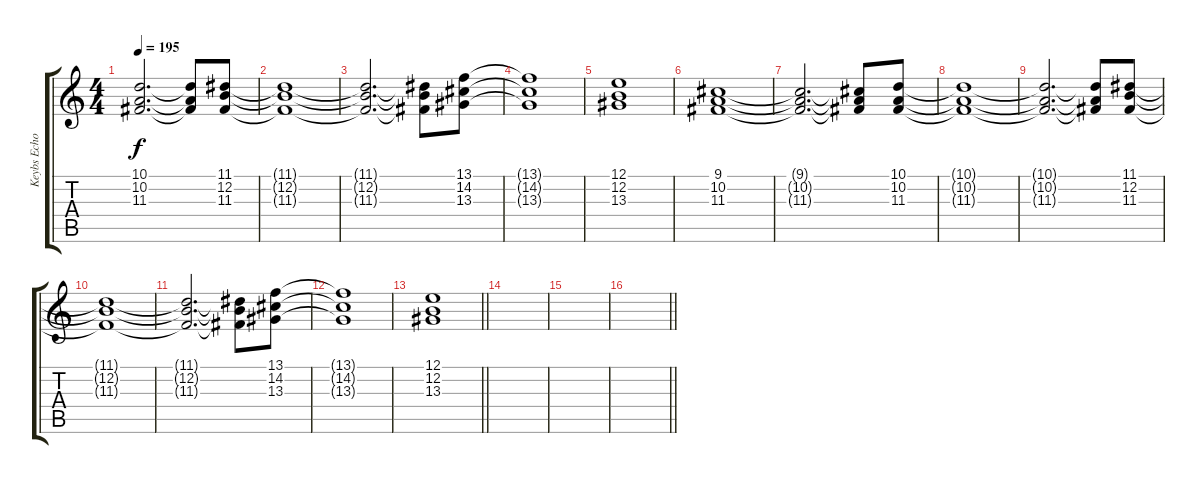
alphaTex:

\track ("Keybs Echo" "Keybs Echo") {instrument fx7echoes}
\staff {score tabs}
\tuning (E4 B3 G3 D3 A2 E2) {hide}
\ts (4 4)
\tempo 195
\clef g2
\ks c
(10.1{t} 10.2{t} 11.3{t}).2{d dy f} (10.1{t} 10.2{t} 11.3{t}).8 (11.1 12.2 11.3).8 |
(11.1{t} 12.2{t} 11.3{t}).1 |
(11.1{t} 12.2{t} 11.3{t}).2{d} (11.1{t} 12.2{t} 11.3{t}).8 (13.1 14.2 13.3).8 |
(13.1{t} 14.2{t} 13.3{t}).1 |
(12.1 12.2 13.3).1 |
(9.1 10.2 11.3).1 |
(9.1{t} 10.2{t} 11.3{t}).2{d} (9.1{t} 10.2{t} 11.3{t}).8 (10.1 10.2 11.3).8 |
(10.1{t} 10.2{t} 11.3{t}).1 |
(10.1{t} 10.2{t} 11.3{t}).2{d} (10.1{t} 10.2{t} 11.3{t}).8 (11.1 12.2 11.3).8 |
(11.1{t} 12.2{t} 11.3{t}).1 |
(11.1{t} 12.2{t} 11.3{t}).2{d} (11.1{t} 12.2{t} 11.3{t}).8 (13.1 14.2 13.3).8 |
(13.1{t} 14.2{t} 13.3{t}).1 |
\barLineRight lightlight
(12.1 12.2 13.3).1 |
|
|
\barLineRight lightlight
